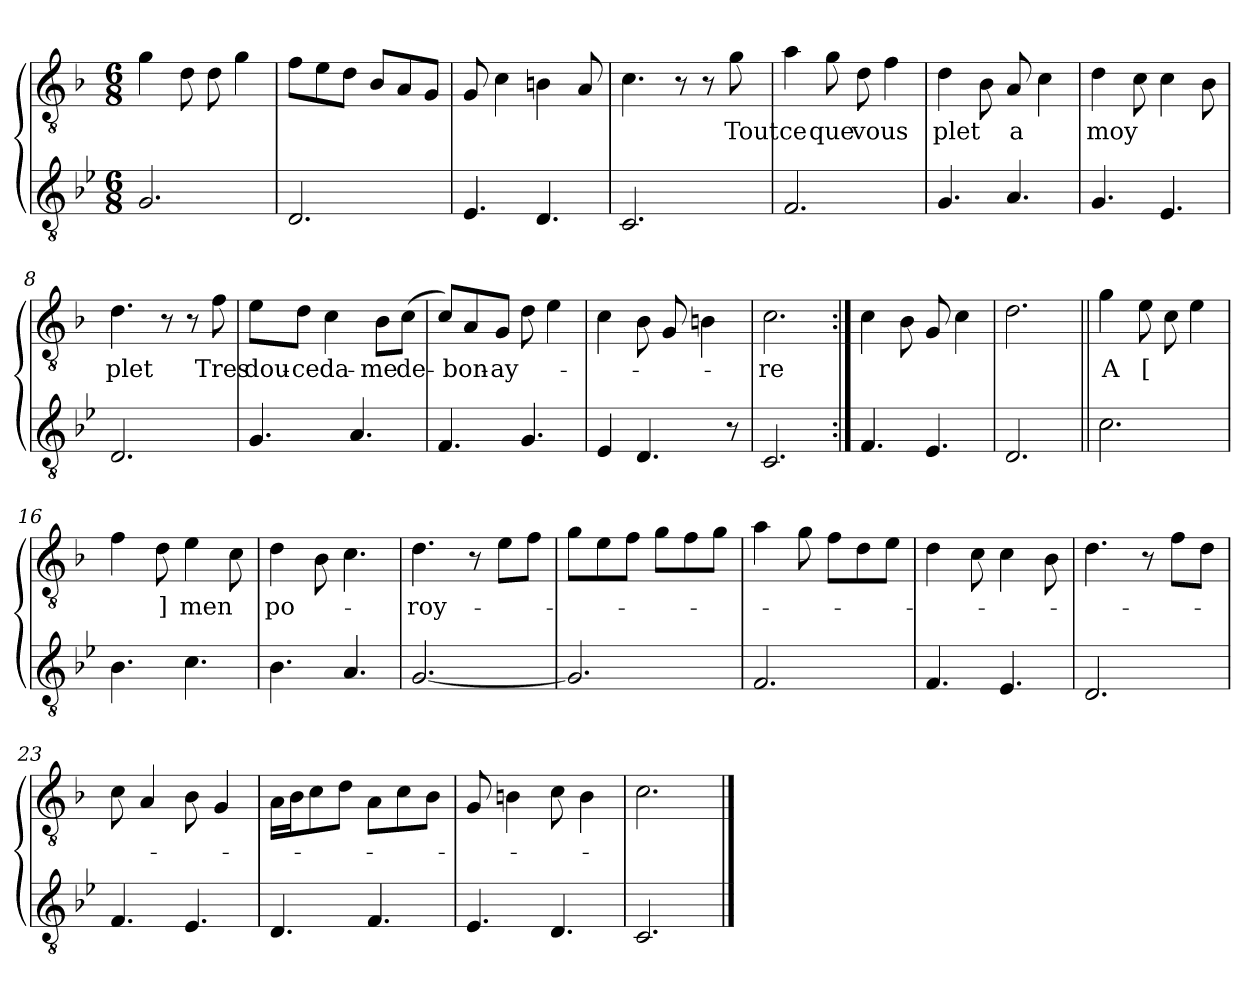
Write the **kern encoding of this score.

**kern	**kern	**text
*part2	*part1	*part1
*staff2	*staff1	*staff1
*clefGv2	*clefGv2	*
*k[b-e-]	*k[b-]	*
*B-:	*F:	*
*M6/8	*M6/8	*
=1	=1	=1
2.G/	4g\	.
.	8d\	.
.	8d\	.
.	4g\	.
=2	=2	=2
2.D/	8f\L	.
.	8e\	.
.	8d\J	.
.	8B-/L	.
.	8A/	.
.	8G/J	.
=3	=3	=3
4.E-/	8G/	.
.	4c\	.
4.D/	4Bn\	.
.	8A/	.
=4	=4	=4
2.C/	4.c\	.
.	8r	.
.	8r	.
!	!	!LO:LY:b
.	8g\	Tout
=5	=5	=5
!	!	!LO:LY:b
2.F/	4a\	ce
!	!	!LO:LY:b
.	8g\	que
!	!	!LO:LY:b
.	8d\	vous
.	4f\	.
=6	=6	=6
!	!	!LO:LY:b
4.G/	4d\	plet
.	8B-\	.
!	!	!LO:LY:b
4.A/	8A/	a
.	4c\	.
=7	=7	=7
!	!	!LO:LY:b
4.G/	4d\	moy
.	8c\	.
4.E-/	4c\	.
.	8B-\	.
!!LO:LB:g=z
=8	=8	=8
!	!	!LO:LY:b
2.D/	4.d\	plet
.	8r	.
.	8r	.
!	!	!LO:LY:b
.	8f\	Tres
=9	=9	=9
!	!	!LO:LY:b
4.G/	8e\L	dou-
!	!	!LO:LY:b
.	8d\J	-ce
!	!	!LO:LY:b
.	4c\	da-
4.A/	.	.
!	!	!LO:LY:b
.	8B-\L	-me
!	!	!LO:LY:b
.	(>8c\J	de-
=10	=10	=10
4.F/	8c/L)	.
!	!	!LO:LY:b
.	8A/	-bon-
!	!	!LO:LY:b
.	8G/J	-ay-
4.G/	8d\	.
.	4e\	.
=11	=11	=11
4E-/	4c\	.
4.D/	8B-\	.
.	8G/	.
.	4Bn\	.
8r	.	.
=12	=12	=12
!	!	!LO:LY:b
2.C/	2.c\	-re
=13:|!	=13:|!	=13:|!
4.F/	4c\	.
.	8B-\	.
4.E-/	8G/	.
.	4c\	.
=14	=14	=14
2.D/	2.d\	.
!!LO:LB:g=z
=15||	=15||	=15||
!	!	!LO:LY:b
2.c\	4g\	A
!	!	!LO:LY:b
.	8e\	[
.	8c\	.
.	4e\	.
=16	=16	=16
4.B-\	4f\	.
!	!	!LO:LY:b
.	8d\	]
!	!	!LO:LY:b
4.c\	4e\	men
.	8c\	.
=17	=17	=17
!	!	!LO:LY:b
4.B-\	4d\	po-
.	8B-\	.
4.A/	4.c\	.
=18	=18	=18
!	!	!LO:LY:b
[2.G/	4.d\	-roy-
.	8r	.
.	8e\L	.
.	8f\J	.
=19	=19	=19
2.G/]	8g\L	.
.	8e\	.
.	8f\J	.
.	8g\L	.
.	8f\	.
.	8g\J	.
=20	=20	=20
2.F/	4a\	.
.	8g\	.
.	8f\L	.
.	8d\	.
.	8e\J	.
=21	=21	=21
4.F/	4d\	.
.	8c\	.
4.E-/	4c\	.
.	8B-\	.
!!LO:LB:g=z
=22	=22	=22
2.D/	4.d\	.
.	8r	.
.	8f\L	.
.	8d\J	.
=23	=23	=23
4.F/	8c\	.
.	4A/	.
4.E-/	8B-\	.
.	4G/	.
=24	=24	=24
4.D/	16A\LL	.
.	16B-\J	.
.	8c\	.
.	8d\J	.
4.F/	8A\L	.
.	8c\	.
.	8B-\J	.
=25	=25	=25
4.E-/	8G/	.
.	4Bn\	.
4.D/	8c\	.
.	4B\	.
=26	=26	=26
2.C/	2.c\	.
==	==	==
*-	*-	*-
